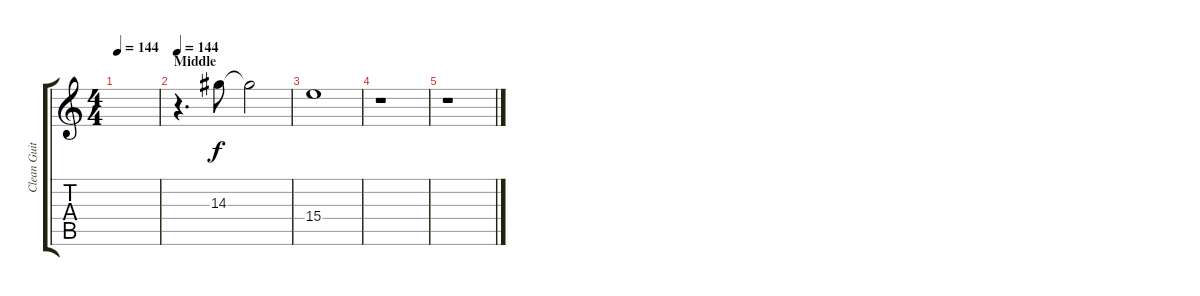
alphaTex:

\track ("Clean Guitar" "Clean Guit") {instrument electricguitarclean}
\staff {score tabs}
\tuning (Eb4 Bb3 Gb3 Db3 Ab2 Eb2) {hide}
\ts (4 4)
\tempo 144
\clef g2
\ks c
|
\section ("" "Middle")
\tempo 144
r.4{d} 14.3.8 14.3{t}.2 |
15.4.1 |
r.1 |
r.1
